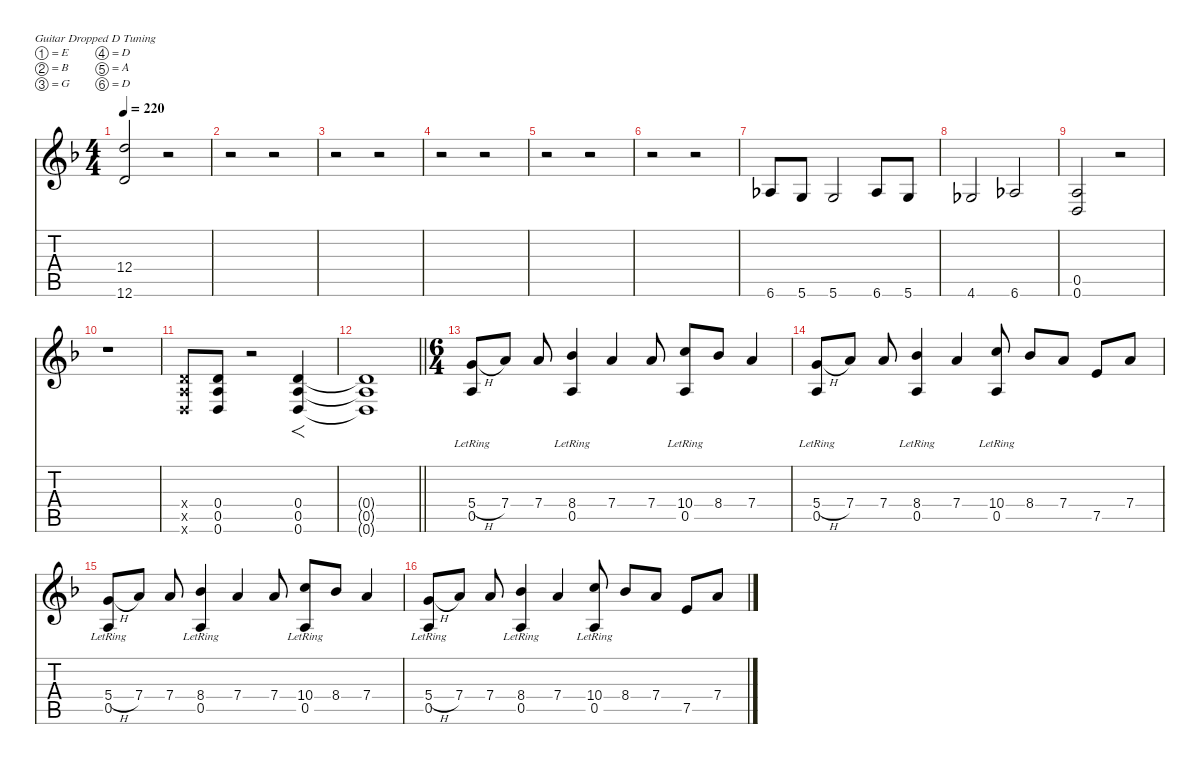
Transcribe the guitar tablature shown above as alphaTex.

\hideDynamics
\bracketExtendMode nobrackets
\singleTrackTrackNamePolicy hidden
\multiTrackTrackNamePolicy hidden
\firstSystemTrackNameMode fullname
\firstSystemTrackNameOrientation horizontal
\otherSystemsTrackNameOrientation horizontal
\track ("Guitar-spare" "E-Gt") {instrument distortionguitar}
\staff {score tabs}
\tuning (E4 B3 G3 D3 A2 D2)
\ts (4 4)
\tempo 220
\clef g2
\ks dminor
(12.4{t acc forcenatural} 12.6{t acc forcenatural}).2{dy f} r.2 |
r.2 r.2 |
r.2 r.2 |
r.2 r.2 |
r.2 r.2 |
r.2 r.2 |
6.6{acc b}.8 5.6{acc forcenatural}.8 5.6{acc forcenatural}.2 6.6{acc b}.8 5.6{acc forcenatural}.8 |
4.6{acc b}.2 6.6{acc b}.2 |
(0.5{acc forcenatural} 0.6{acc forcenatural}).2 r.2 |
r.1 |
(0.4{x acc forcenatural} 0.5{x acc forcenatural} 0.6{x acc forcenatural}).8 (0.4{acc forcenatural} 0.5{acc forcenatural} 0.6{acc forcenatural}).8 r.2 (0.4{acc forcenatural} 0.5{acc forcenatural} 0.6{acc forcenatural}).4{f} |
\barLineRight lightlight
(0.4{t acc forcenatural} 0.5{t acc forcenatural} 0.6{t acc forcenatural}).1 |
\ts (6 4)
(5.4{h acc forcenatural} 0.5{lr acc forcenatural}).8 7.4{acc forcenatural}.8 7.4{acc forcenatural}.8 (8.4{acc b} 0.5{lr acc forcenatural}).4 7.4{acc forcenatural}.4 7.4{acc forcenatural}.8 (10.4{acc forcenatural} 0.5{lr acc forcenatural}).8 8.4{acc b}.8 7.4{acc forcenatural}.4 |
(5.4{h acc forcenatural} 0.5{lr acc forcenatural}).8 7.4{acc forcenatural}.8 7.4{acc forcenatural}.8 (8.4{acc b} 0.5{lr acc forcenatural}).4 7.4{acc forcenatural}.4 (10.4{acc forcenatural} 0.5{lr acc forcenatural}).8 8.4{acc b}.8 7.4{acc forcenatural}.8 7.5{acc forcenatural}.8 7.4{acc forcenatural}.8 |
(5.4{h acc forcenatural} 0.5{lr acc forcenatural}).8 7.4{acc forcenatural}.8 7.4{acc forcenatural}.8 (8.4{acc b} 0.5{lr acc forcenatural}).4 7.4{acc forcenatural}.4 7.4{acc forcenatural}.8 (10.4{acc forcenatural} 0.5{lr acc forcenatural}).8 8.4{acc b}.8 7.4{acc forcenatural}.4 |
(5.4{h acc forcenatural} 0.5{lr acc forcenatural}).8 7.4{acc forcenatural}.8 7.4{acc forcenatural}.8 (8.4{acc b} 0.5{lr acc forcenatural}).4 7.4{acc forcenatural}.4 (10.4{acc forcenatural} 0.5{lr acc forcenatural}).8 8.4{acc b}.8 7.4{acc forcenatural}.8 7.5{acc forcenatural}.8 7.4{acc forcenatural}.8
